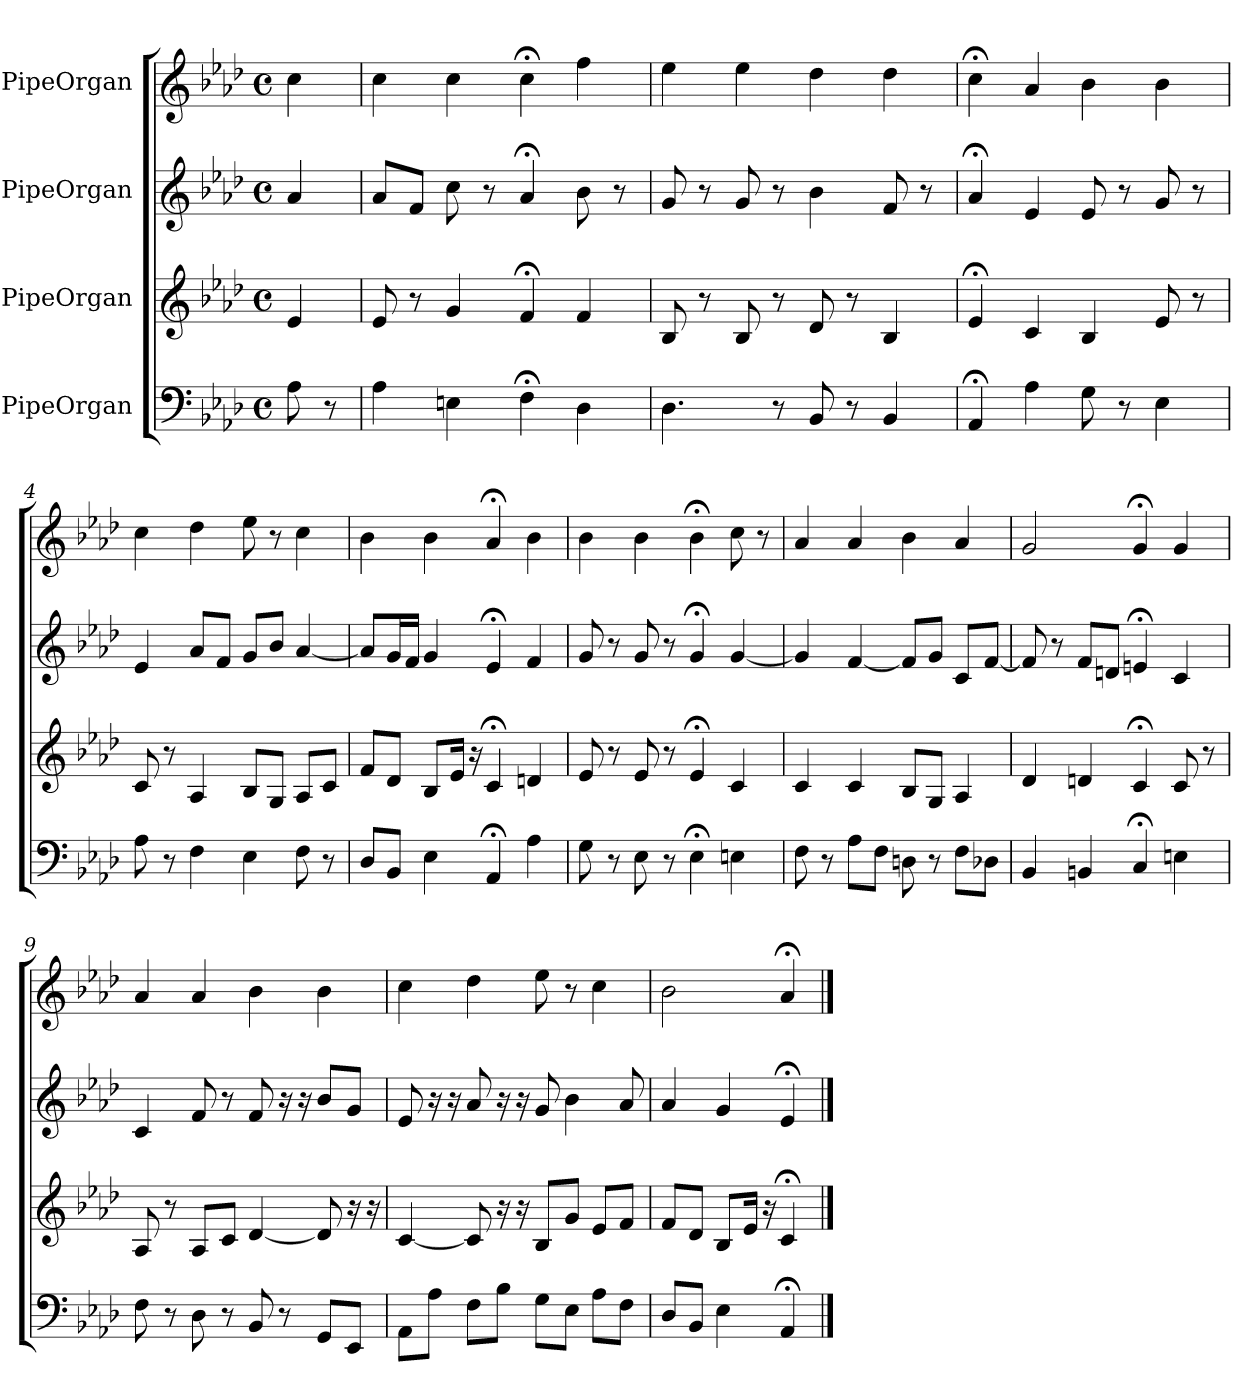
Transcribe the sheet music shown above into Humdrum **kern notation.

**kern	**kern	**kern	**kern
*part4	*part3	*part2	*part1
*staff4	*staff3	*staff2	*staff1
*I"PipeOrgan	*I"PipeOrgan	*I"PipeOrgan	*I"PipeOrgan
*k[b-e-a-d-]	*k[b-e-a-d-]	*k[b-e-a-d-]	*k[b-e-a-d-]
*A-:	*A-:	*A-:	*A-:
*M4/4	*M4/4	*M4/4	*M4/4
*met(c)	*met(c)	*met(c)	*met(c)
*MM60	*MM60	*MM60	*MM60
=	=	=	=
8A-	4e-	4a-	4cc
8r	.	.	.
=1	=1	=1	=1
4A-	8e-	8a-L	4cc
.	8r	8fJ	.
4En	4g	8cc	4cc
.	.	8r	.
4F;<	4f;<	4a-;<	4cc;<
4D-	4f	8b-	4ff
.	.	8r	.
=2	=2	=2	=2
4.D-	8B-	8g	4ee-
.	8r	8r	.
.	8B-	8g	4ee-
8r	8r	8r	.
8BB-	8d-	4b-	4dd-
8r	8r	.	.
4BB-	4B-	8f	4dd-
.	.	8r	.
=3	=3	=3	=3
4AA-;<	4e-;<	4a-;<	4cc;<
4A-	4c	4e-	4a-
8G	4B-	8e-	4b-
8r	.	8r	.
4E-	8e-	8g	4b-
.	8r	8r	.
=4	=4	=4	=4
8A-	8c	4e-	4cc
8r	8r	.	.
4F	4A-	8a-L	4dd-
.	.	8fJ	.
4E-	8B-L	8gL	8ee-
.	8GJ	8b-J	8r
8F	8A-L	[4a-	4cc
8r	8cJ	.	.
=5	=5	=5	=5
8D-L	8fL	8a-L]	4b-
8BB-J	8d-J	16gL	.
.	.	16fJJ	.
4E-	8B-L	4g	4b-
.	16e-Jk	.	.
.	16r	.	.
4AA-;<	4c;<	4e-;<	4a-;<
4A-	4dn	4f	4b-
=6	=6	=6	=6
8G	8e-	8g	4b-
8r	8r	8r	.
8E-	8e-	8g	4b-
8r	8r	8r	.
4E-;<	4e-;<	4g;<	4b-;<
4En	4c	[4g	8cc
.	.	.	8r
=7	=7	=7	=7
8F	4c	4g]	4a-
8r	.	.	.
8A-L	4c	[4f	4a-
8FJ	.	.	.
8Dn	8B-L	8fL]	4b-
8r	8GJ	8gJ	.
8FL	4A-	8cL	4a-
8D-XJ	.	[8fJ	.
=8	=8	=8	=8
4BB-	4d-	8f]	2g
.	.	8r	.
4BBn	4dn	8fL	.
.	.	8dnJ	.
4C;<	4c;<	4en;<	4g;<
4En	8c	4c	4g
.	8r	.	.
=9	=9	=9	=9
8F	8A-	4c	4a-
8r	8r	.	.
8D-	8A-L	8f	4a-
8r	8cJ	8r	.
8BB-	[4d-	8f	4b-
8r	.	16r	.
.	.	16r	.
8GGL	8d-]	8b-L	4b-
8EE-J	16r	8gJ	.
.	16r	.	.
=10	=10	=10	=10
8AA-L	[4c	8e-	4cc
8A-J	.	16r	.
.	.	16r	.
8FL	8c]	8a-	4dd-
8B-J	16r	16r	.
.	16r	16r	.
8GL	8B-L	8g	8ee-
8E-J	8gJ	4b-	8r
8A-L	8e-L	.	4cc
8FJ	8fJ	8a-	.
=11	=11	=11	=11
8D-L	8fL	4a-	2b-
8BB-J	8d-J	.	.
4E-	8B-L	4g	.
.	16e-Jk	.	.
.	16r	.	.
4AA-;<	4c;<	4e-;<	4a-;<
==	==	==	==
*-	*-	*-	*-
